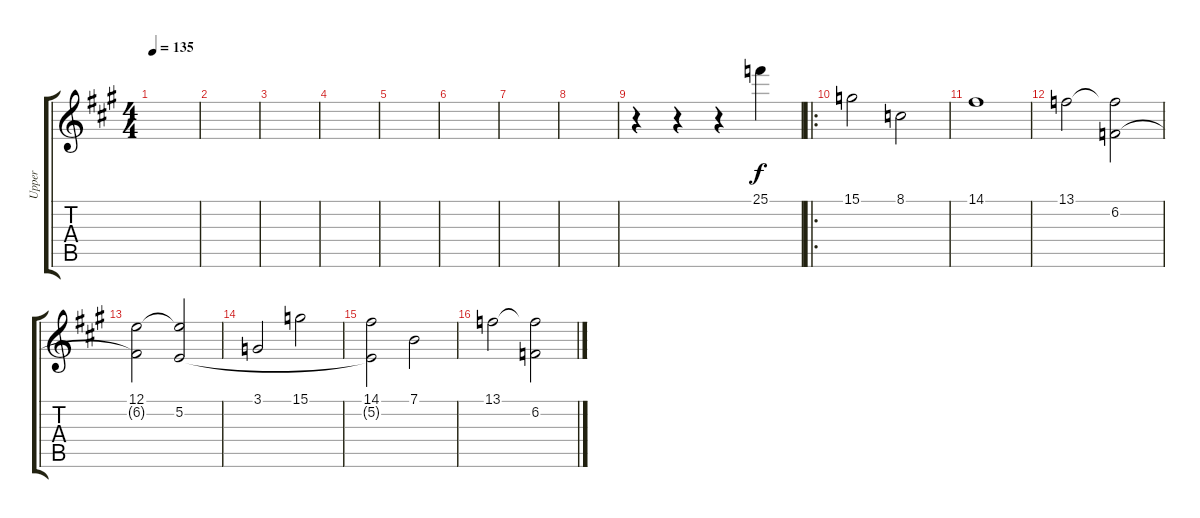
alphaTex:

\track ("Upper" "Upper") {instrument acousticgrandpiano}
\staff {score tabs}
\tuning (E4 B3 G3 D3 A2 E2) {hide}
\ts (4 4)
\tempo 135
\clef g2
\ks a
|
|
|
|
|
|
|
|
r.4 r.4 r.4 25.1.4 |
\ro
15.1.2 8.1.2 |
14.1.1 |
13.1.2 (13.1{t} 6.2).2 |
(12.1 6.2{t}).2 (12.1{t} 5.2).2 |
3.1.2 15.1.2 |
(14.1 5.2{t}).2 7.1.2 |
13.1.2 (13.1{t} 6.2).2
